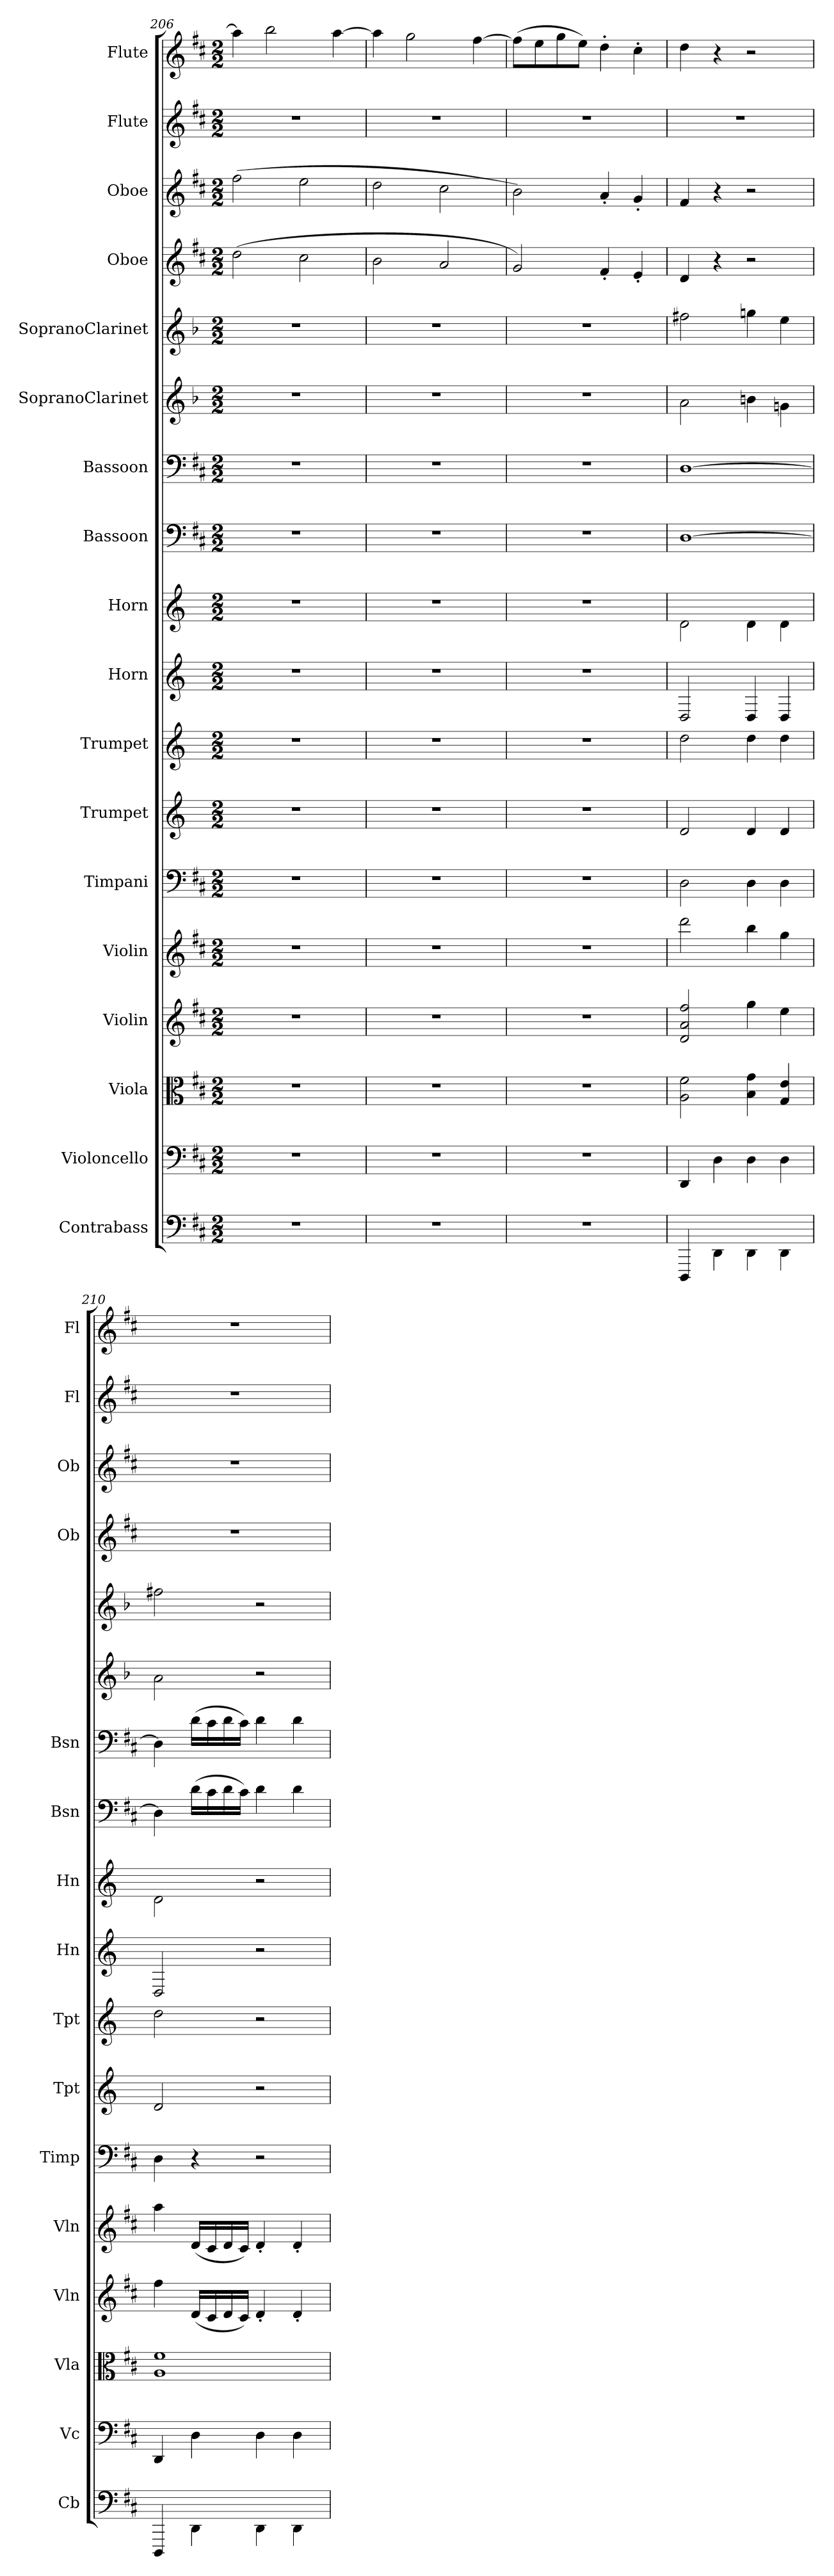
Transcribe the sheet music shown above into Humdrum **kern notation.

**kern	**kern	**kern	**kern	**kern	**kern	**kern	**kern	**kern	**kern	**kern	**kern	**kern	**kern	**kern	**kern	**kern	**kern
*part18	*part17	*part16	*part15	*part14	*part13	*part12	*part11	*part10	*part9	*part8	*part7	*part6	*part5	*part4	*part3	*part2	*part1
*staff18	*staff17	*staff16	*staff15	*staff14	*staff13	*staff12	*staff11	*staff10	*staff9	*staff8	*staff7	*staff6	*staff5	*staff4	*staff3	*staff2	*staff1
*I"Contrabass	*I"Violoncello	*I"Viola	*I"Violin	*I"Violin	*I"Timpani	*I"Trumpet	*I"Trumpet	*I"Horn	*I"Horn	*I"Bassoon	*I"Bassoon	*I"SopranoClarinet	*I"SopranoClarinet	*I"Oboe	*I"Oboe	*I"Flute	*I"Flute
*I'Cb	*I'Vc	*I'Vla	*I'Vln	*I'Vln	*I'Timp	*I'Tpt	*I'Tpt	*I'Hn	*I'Hn	*I'Bsn	*I'Bsn	*	*	*I'Ob	*I'Ob	*I'Fl	*I'Fl
*clefF4	*clefF4	*clefC3	*clefG2	*clefG2	*clefF4	*clefG2	*clefG2	*clefG2	*clefG2	*clefF4	*clefF4	*clefG2	*clefG2	*clefG2	*clefG2	*clefG2	*clefG2
*k[f#c#]	*k[f#c#]	*k[f#c#]	*k[f#c#]	*k[f#c#]	*k[f#c#]	*k[]	*k[]	*k[]	*k[]	*k[f#c#]	*k[f#c#]	*k[b-]	*k[b-]	*k[f#c#]	*k[f#c#]	*k[f#c#]	*k[f#c#]
*M2/2	*M2/2	*M2/2	*M2/2	*M2/2	*M2/2	*M2/2	*M2/2	*M2/2	*M2/2	*M2/2	*M2/2	*M2/2	*M2/2	*M2/2	*M2/2	*M2/2	*M2/2
=206	=206	=206	=206	=206	=206	=206	=206	=206	=206	=206	=206	=206	=206	=206	=206	=206	=206
1r	1r	1r	1r	1r	1r	1r	1r	1r	1r	1r	1r	1r	1r	(2dd\	(2ff#\	1r	4aa\]
.	.	.	.	.	.	.	.	.	.	.	.	.	.	.	.	.	2bb\
.	.	.	.	.	.	.	.	.	.	.	.	.	.	2cc#\	2ee\	.	.
.	.	.	.	.	.	.	.	.	.	.	.	.	.	.	.	.	[4aa\
=207	=207	=207	=207	=207	=207	=207	=207	=207	=207	=207	=207	=207	=207	=207	=207	=207	=207
1r	1r	1r	1r	1r	1r	1r	1r	1r	1r	1r	1r	1r	1r	2b\	2dd\	1r	4aa\]
.	.	.	.	.	.	.	.	.	.	.	.	.	.	.	.	.	2gg\
.	.	.	.	.	.	.	.	.	.	.	.	.	.	2a/	2cc#\	.	.
.	.	.	.	.	.	.	.	.	.	.	.	.	.	.	.	.	[4ff#\
=208	=208	=208	=208	=208	=208	=208	=208	=208	=208	=208	=208	=208	=208	=208	=208	=208	=208
1r	1r	1r	1r	1r	1r	1r	1r	1r	1r	1r	1r	1r	1r	2g/)	2b\)	1r	(8ff#\L]
.	.	.	.	.	.	.	.	.	.	.	.	.	.	.	.	.	8ee\
.	.	.	.	.	.	.	.	.	.	.	.	.	.	.	.	.	8gg\
.	.	.	.	.	.	.	.	.	.	.	.	.	.	.	.	.	8ee\J)
.	.	.	.	.	.	.	.	.	.	.	.	.	.	4f#'/	4a'/	.	4dd'\
.	.	.	.	.	.	.	.	.	.	.	.	.	.	4e'/	4g'/	.	4cc#'\
=209	=209	=209	=209	=209	=209	=209	=209	=209	=209	=209	=209	=209	=209	=209	=209	=209	=209
4DDD/	4DD/	2A\ 2f#\	2d/ 2a/ 2ff#/	2ddd\	2D\	2d/	2dd\	2D/	2d\	[1D\	[1D\	2a\	2ff#X\	4d/	4f#/	1r	4dd\
4DD\	4D\	.	.	.	.	.	.	.	.	.	.	.	.	4r	4r	.	4r
4DD\	4D\	4B\ 4g\	4gg\	4bb\	4D\	4d/	4dd\	4D/	4d\	.	.	4bn\	4ggn\	2r	2r	.	2r
4DD\	4D\	4G/ 4e/	4ee\	4gg\	4D\	4d/	4dd\	4D/	4d\	.	.	4gn\	4ee\	.	.	.	.
=210	=210	=210	=210	=210	=210	=210	=210	=210	=210	=210	=210	=210	=210	=210	=210	=210	=210
4DDD/	4DD/	1A\ 1f#\	4ff#\	4aa\	4D\	2d/	2dd\	2D/	2d\	4D\]	4D\]	2a\	2ff#X\	1r	1r	1r	1r
4DD\	4D\	.	(16d/LL	(16d/LL	4r	.	.	.	.	(16d\LL	(16d\LL	.	.	.	.	.	.
.	.	.	16c#/	16c#/	.	.	.	.	.	16c#\	16c#\	.	.	.	.	.	.
.	.	.	16d/	16d/	.	.	.	.	.	16d\	16d\	.	.	.	.	.	.
.	.	.	16c#/JJ)	16c#/JJ)	.	.	.	.	.	16c#\JJ)	16c#\JJ)	.	.	.	.	.	.
4DD\	4D\	.	4d'/	4d'/	2r	2r	2r	2r	2r	4d\	4d\	2r	2r	.	.	.	.
4DD\	4D\	.	4d'/	4d'/	.	.	.	.	.	4d\	4d\	.	.	.	.	.	.
=	=	=	=	=	=	=	=	=	=	=	=	=	=	=	=	=	=
*-	*-	*-	*-	*-	*-	*-	*-	*-	*-	*-	*-	*-	*-	*-	*-	*-	*-
